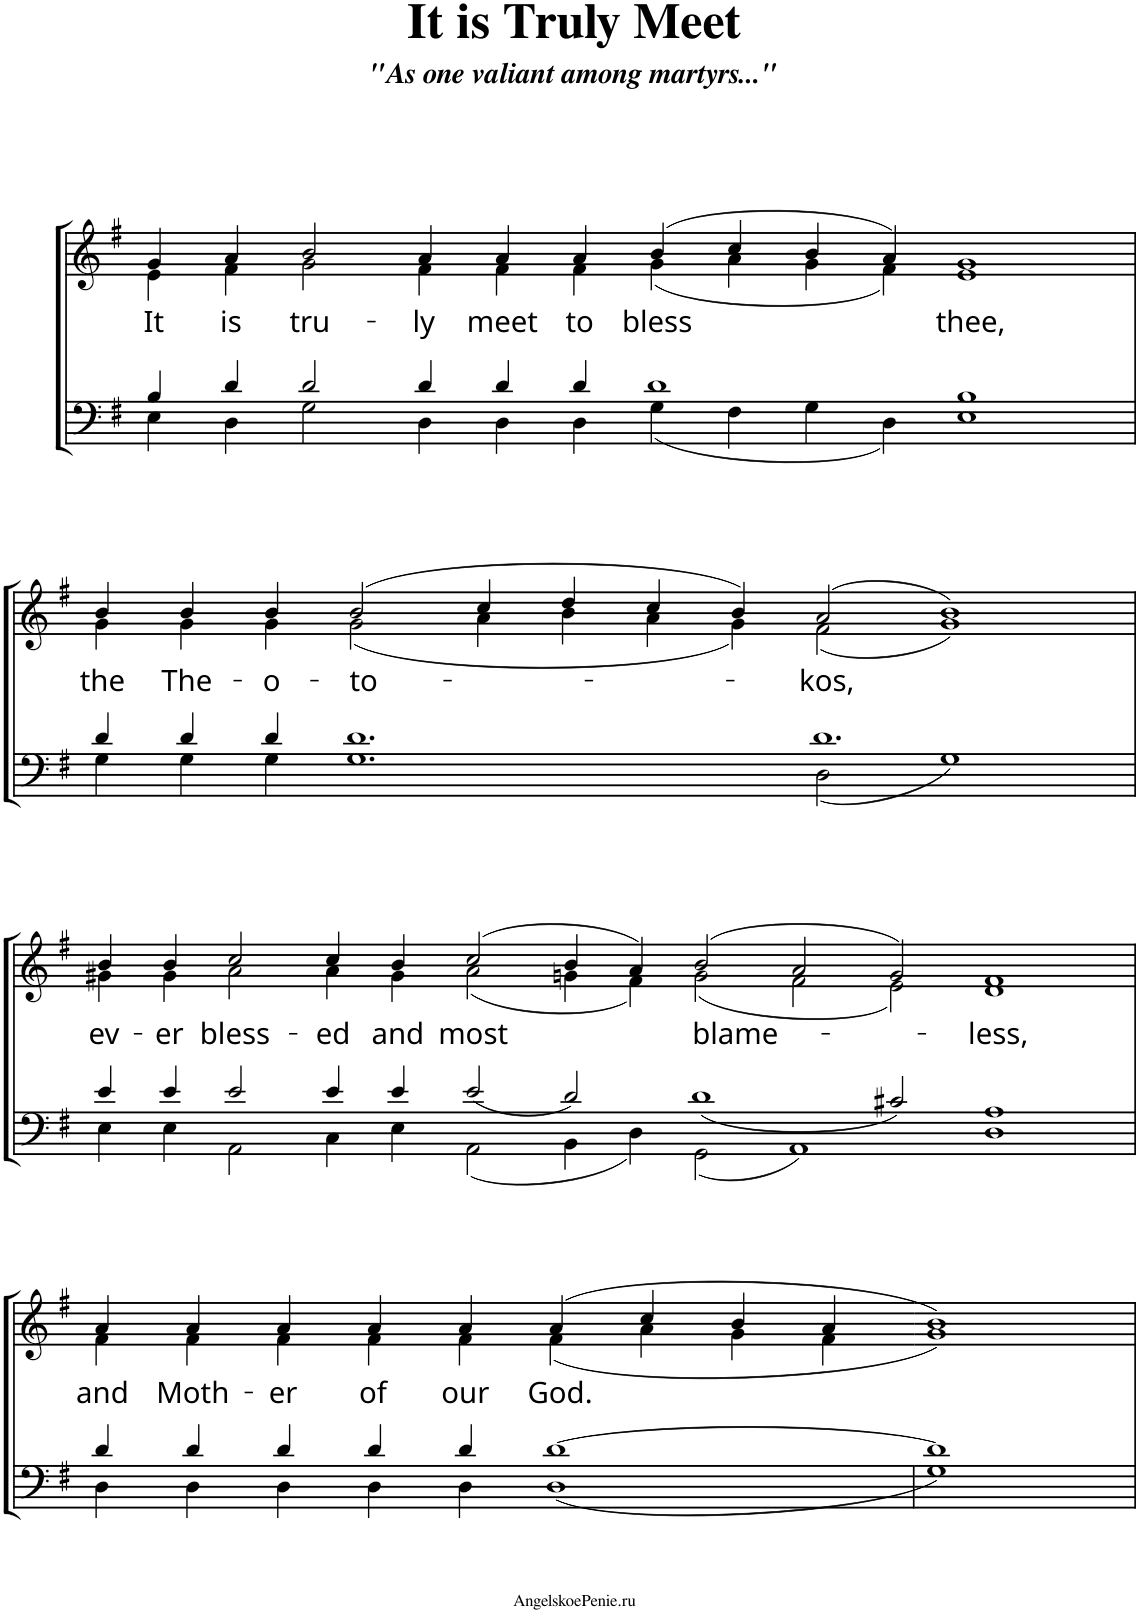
**kern	**kern	**text
*part1	*part1	*part1
*staff2	*staff1	*staff1
*I"Piano	*	*
*I'Pno.	*	*
*clefF4	*clefG2	*
*k[f#]	*k[f#]	*
*M63/4	*M63/4	*
=1	=1	=1
*^	*^	*
*	*^	*	*	*
!	!	!	!	!	!LO:LY:b
000ryy	4B/	4E\	4g/	4e\	It
!	!	!	!	!	!LO:LY:b
.	4d/	4D\	4a/	4f#\	is
!	!	!	!	!	!LO:LY:b
.	2d/	2G\	2b/	2g\	tru-
!	!	!	!	!	!LO:LY:b
.	4d/	4D\	4a/	4f#\	-ly
!	!	!	!	!	!LO:LY:b
.	4d/	4D\	4a/	4f#\	meet
!	!	!	!	!	!LO:LY:b
.	4d/	4D\	4a/	4f#\	to
!	!	!	!	!	!LO:LY:b
.	1d	4G\	(4b/	(4g\	bless
.	.	4F#\	4cc/	4a\	.
.	.	4G\	4b/	4g\	.
.	.	4D\	4a/)	4f#\)	.
!	!	!	!	!	!LO:LY:b
.	1B	1E	1g	1e	thee,
.	000.ryy	000.ryy	000.ryy	000.ryy	.
4%31ryy	.	.	.	.	.
!!LO:LB:g=z	!!
=2	=2	=2	=2	=2	=2
!	!	!	!	!	!LO:LY:b
000ryy	4d/	4G\	4b/	4g\	the
!	!	!	!	!	!LO:LY:b
.	4d/	4G\	4b/	4g\	The-
!	!	!	!	!	!LO:LY:b
.	4d/	4G\	4b/	4g\	-o-
!	!	!	!	!	!LO:LY:b
.	1.d	1.G	(2b/	(2g\	-to-
.	.	.	4cc/	4a\	.
.	.	.	4dd/	4b\	.
.	.	.	4cc/	4a\	.
.	.	.	4b/)	4g\)	.
!	!	!	!	!	!LO:LY:b
.	1.d	2D\	(2a/	(2f#\	-kos,
.	.	1G	1b)	1g)	.
.	000.ryy	000.ryy	000.ryy	000.ryy	.
4%31ryy	.	.	.	.	.
!!LO:LB:g=z	!!
=3	=3	=3	=3	=3	=3
!	!	!	!	!	!LO:LY:b
000ryy	4e/	4E\	4b/	4g#X\	ev-
!	!	!	!	!	!LO:LY:b
.	4e/	4E\	4b/	4g#\	-er
!	!	!	!	!	!LO:LY:b
.	2e/	2AA\	2cc/	2a\	bless-
!	!	!	!	!	!LO:LY:b
.	4e/	4C\	4cc/	4a\	-ed
!	!	!	!	!	!LO:LY:b
.	4e/	4E\	4b/	4g#\	and
!	!	!	!	!	!LO:LY:b
.	2e/	2AA\	(2cc/	(2a\	most
.	2d/	4BB\	4b/	4gn\	.
.	.	4D\	4a/)	4f#\)	.
!	!	!	!	!	!LO:LY:b
.	1d	2GG\	(2b/	(2g\	blame-
.	.	1AA	2a/	2f#\	.
.	2c#X/	.	2g/)	2e\)	.
!	!	!	!	!	!LO:LY:b
.	1A	1D	1f#	1d	-less,
.	1ryy	1ryy	000ryy	000ryy	.
.	1ryy	1ryy	.	.	.
.	1ryy	1ryy	.	.	.
4%31ryy	1ryy	1ryy	.	.	.
.	1ryy	1ryy	.	.	.
.	1ryy	1ryy	.	.	.
.	1ryy	1ryy	.	.	.
.	4%15ryy	4%15ryy	.	.	.
.	.	.	0ryy	0ryy	.
.	.	.	2.ryy	2.ryy	.
!!LO:LB:g=z	!!
=4	=4	=4	=4	=4	=4
!	!	!	!	!	!LO:LY:b
000ryy	4d/	4D\	4a/	4f#\	and
!	!	!	!	!	!LO:LY:b
.	4d/	4D\	4a/	4f#\	Moth-
!	!	!	!	!	!LO:LY:b
.	4d/	4D\	4a/	4f#\	-er
!	!	!	!	!	!LO:LY:b
.	4d/	4D\	4a/	4f#\	of
!	!	!	!	!	!LO:LY:b
.	4d/	4D\	4a/	4f#\	our
!	!	!	!	!	!LO:LY:b
.	[1d	1D	(4a/	(4f#\	God.
.	.	.	4cc/	4a\	.
.	.	.	4b/	4g\	.
.	.	.	4a/	4f#\	.
.	1ryy	1ryy	000ryy	000ryy	.
.	1ryy	1ryy	.	.	.
.	1ryy	1ryy	.	.	.
.	1ryy	1ryy	.	.	.
.	1ryy	1ryy	.	.	.
.	1ryy	1ryy	.	.	.
4%31ryy	.	.	.	.	.
.	2%15ryy	2%15ryy	.	.	.
.	.	.	00ryy	00ryy	.
.	.	.	1.ryy	1.ryy	.
=5-	=5-	=5-	=5-	=5-	=5-
000ryy	1d]	1G	1b)	1g)	.
.	1ryy	1ryy	000ryy	000ryy	.
.	1ryy	1ryy	.	.	.
.	1ryy	1ryy	.	.	.
.	1ryy	1ryy	.	.	.
.	1ryy	1ryy	.	.	.
.	1ryy	1ryy	.	.	.
.	1ryy	1ryy	.	.	.
4%31ryy	1ryy	1ryy	.	.	.
.	1ryy	1ryy	00ryy	00ryy	.
.	1ryy	1ryy	.	.	.
.	1ryy	1ryy	.	.	.
.	4%15ryy	4%15ryy	.	.	.
.	.	.	0ryy	0ryy	.
.	.	.	2.ryy	2.ryy	.
*v	*v	*v	*	*	*
*	*v	*v	*
=	=	=
*-	*-	*-
